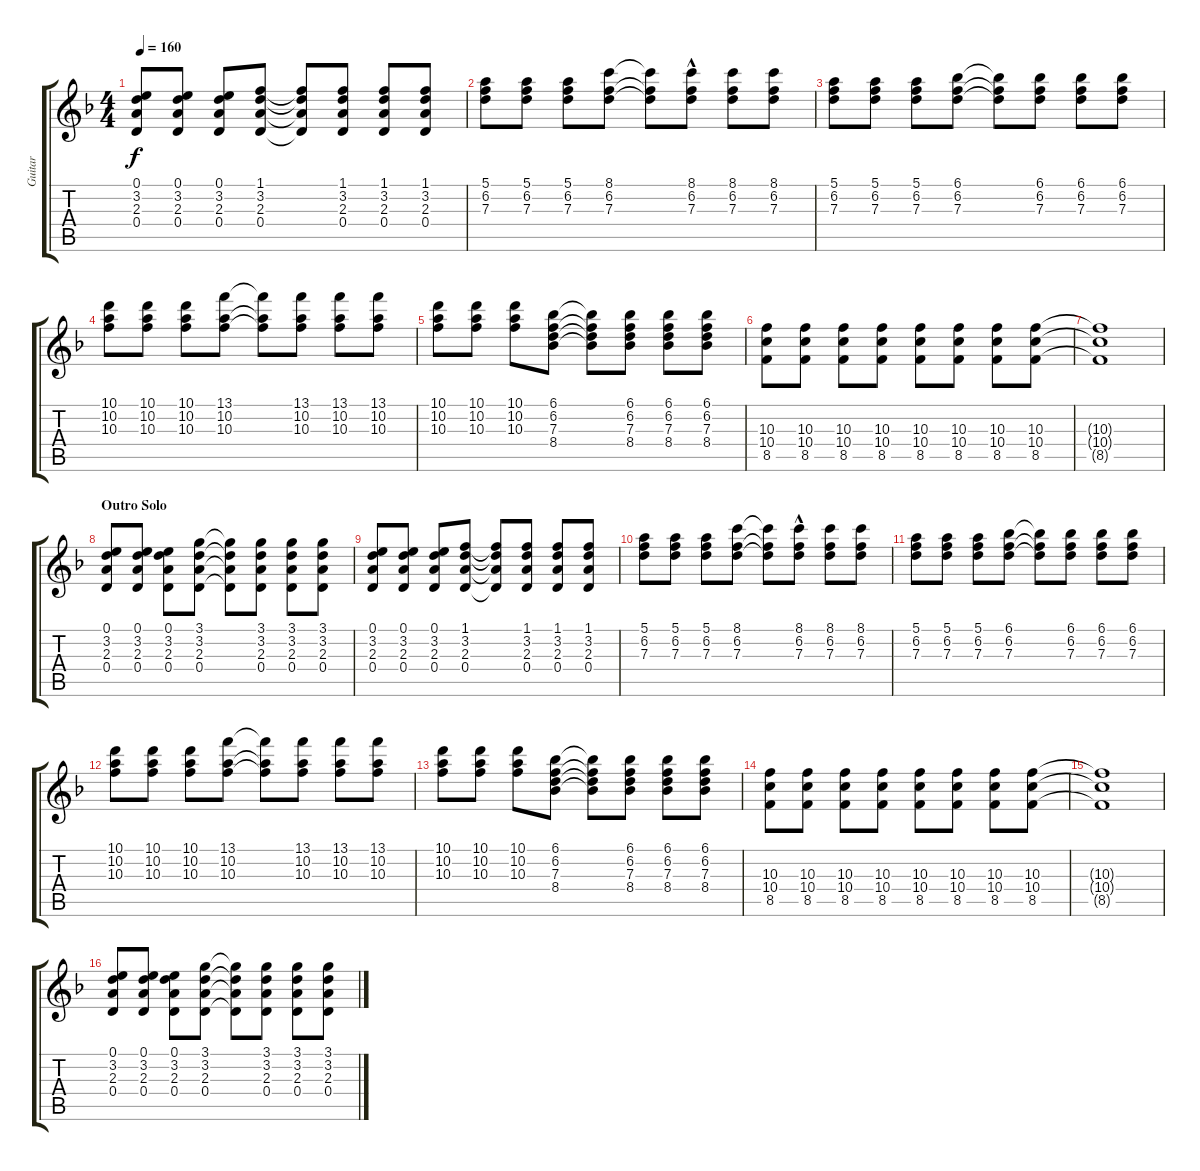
\track ("Guitar" "Guitar") {instrument overdrivenguitar}
\staff {score tabs}
\tuning (E4 B3 G3 D3 A2 E2) {hide}
\ts (4 4)
\tempo 160
\clef g2
\ks dminor
(0.1 3.2 2.3 0.4).8{dy f} (0.1 3.2 2.3 0.4).8 (0.1 3.2 2.3 0.4).8 (1.1 3.2 2.3 0.4).8 (1.1{t} 3.2{t} 2.3{t} 0.4{t}).8 (1.1 3.2 2.3 0.4).8 (1.1 3.2 2.3 0.4).8 (1.1 3.2 2.3 0.4).8 |
(5.1 6.2 7.3).8 (5.1 6.2 7.3).8 (5.1 6.2 7.3).8 (8.1 6.2 7.3).8 (8.1{t} 6.2{t} 7.3{t}).8 (8.1{hac} 6.2 7.3).8 (8.1 6.2 7.3).8 (8.1 6.2 7.3).8 |
(5.1 6.2 7.3).8 (5.1 6.2 7.3).8 (5.1 6.2 7.3).8 (6.1 6.2 7.3).8 (6.1{t} 6.2{t} 7.3{t}).8 (6.1 6.2 7.3).8 (6.1 6.2 7.3).8 (6.1 6.2 7.3).8 |
(10.1 10.2 10.3).8 (10.1 10.2 10.3).8 (10.1 10.2 10.3).8 (13.1 10.2 10.3).8 (13.1{t} 10.2{t} 10.3{t}).8 (13.1 10.2 10.3).8 (13.1 10.2 10.3).8 (13.1 10.2 10.3).8 |
(10.1 10.2 10.3).8 (10.1 10.2 10.3).8 (10.1 10.2 10.3).8 (6.1 6.2 7.3 8.4).8 (6.1{t} 6.2{t} 7.3{t} 8.4{t}).8 (6.1 6.2 7.3 8.4).8 (6.1 6.2 7.3 8.4).8 (6.1 6.2 7.3 8.4).8 |
(10.3 10.4 8.5).8 (10.3 10.4 8.5).8 (10.3 10.4 8.5).8 (10.3 10.4 8.5).8 (10.3 10.4 8.5).8 (10.3 10.4 8.5).8 (10.3 10.4 8.5).8 (10.3 10.4 8.5).8 |
(10.3{t} 10.4{t} 8.5{t}).1 |
\section ("" "Outro Solo")
(0.1 3.2 2.3 0.4).8{volume 8 instrument overdrivenguitar} (0.1 3.2 2.3 0.4).8 (0.1 3.2 2.3 0.4).8 (3.1 3.2 2.3 0.4).8 (3.1{t} 3.2{t} 2.3{t} 0.4{t}).8 (3.1 3.2 2.3 0.4).8 (3.1 3.2 2.3 0.4).8 (3.1 3.2 2.3 0.4).8 |
(0.1 3.2 2.3 0.4).8 (0.1 3.2 2.3 0.4).8 (0.1 3.2 2.3 0.4).8 (1.1 3.2 2.3 0.4).8 (1.1{t} 3.2{t} 2.3{t} 0.4{t}).8 (1.1 3.2 2.3 0.4).8 (1.1 3.2 2.3 0.4).8 (1.1 3.2 2.3 0.4).8 |
(5.1 6.2 7.3).8 (5.1 6.2 7.3).8 (5.1 6.2 7.3).8 (8.1 6.2 7.3).8 (8.1{t} 6.2{t} 7.3{t}).8 (8.1{hac} 6.2 7.3).8 (8.1 6.2 7.3).8 (8.1 6.2 7.3).8 |
(5.1 6.2 7.3).8 (5.1 6.2 7.3).8 (5.1 6.2 7.3).8 (6.1 6.2 7.3).8 (6.1{t} 6.2{t} 7.3{t}).8 (6.1 6.2 7.3).8 (6.1 6.2 7.3).8 (6.1 6.2 7.3).8 |
(10.1 10.2 10.3).8 (10.1 10.2 10.3).8 (10.1 10.2 10.3).8 (13.1 10.2 10.3).8 (13.1{t} 10.2{t} 10.3{t}).8 (13.1 10.2 10.3).8 (13.1 10.2 10.3).8 (13.1 10.2 10.3).8 |
(10.1 10.2 10.3).8 (10.1 10.2 10.3).8 (10.1 10.2 10.3).8 (6.1 6.2 7.3 8.4).8 (6.1{t} 6.2{t} 7.3{t} 8.4{t}).8 (6.1 6.2 7.3 8.4).8 (6.1 6.2 7.3 8.4).8 (6.1 6.2 7.3 8.4).8 |
(10.3 10.4 8.5).8 (10.3 10.4 8.5).8 (10.3 10.4 8.5).8 (10.3 10.4 8.5).8 (10.3 10.4 8.5).8 (10.3 10.4 8.5).8 (10.3 10.4 8.5).8 (10.3 10.4 8.5).8 |
(10.3{t} 10.4{t} 8.5{t}).1 |
(0.1 3.2 2.3 0.4).8 (0.1 3.2 2.3 0.4).8 (0.1 3.2 2.3 0.4).8 (3.1 3.2 2.3 0.4).8 (3.1{t} 3.2{t} 2.3{t} 0.4{t}).8 (3.1 3.2 2.3 0.4).8 (3.1 3.2 2.3 0.4).8 (3.1 3.2 2.3 0.4).8
